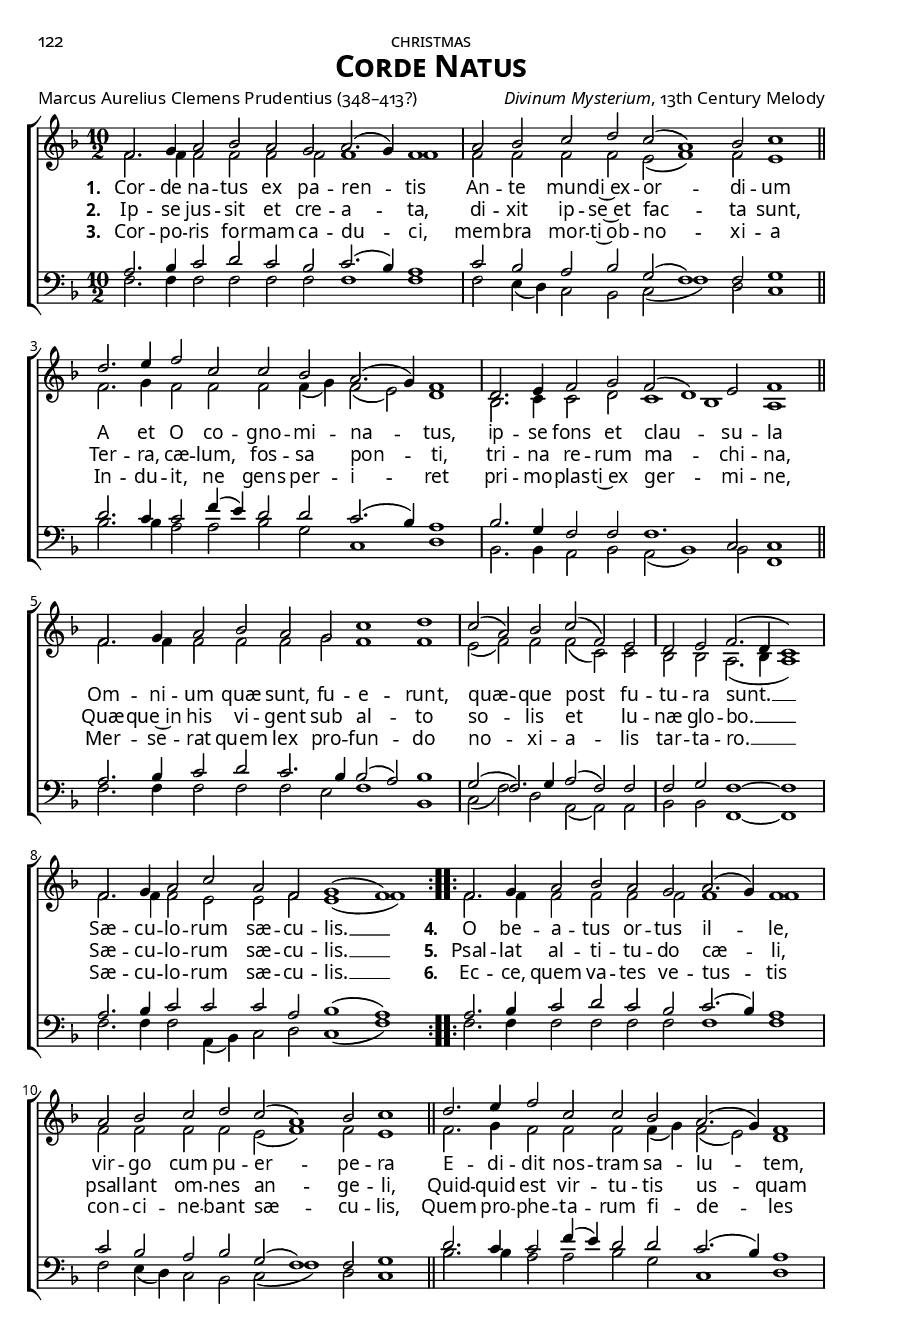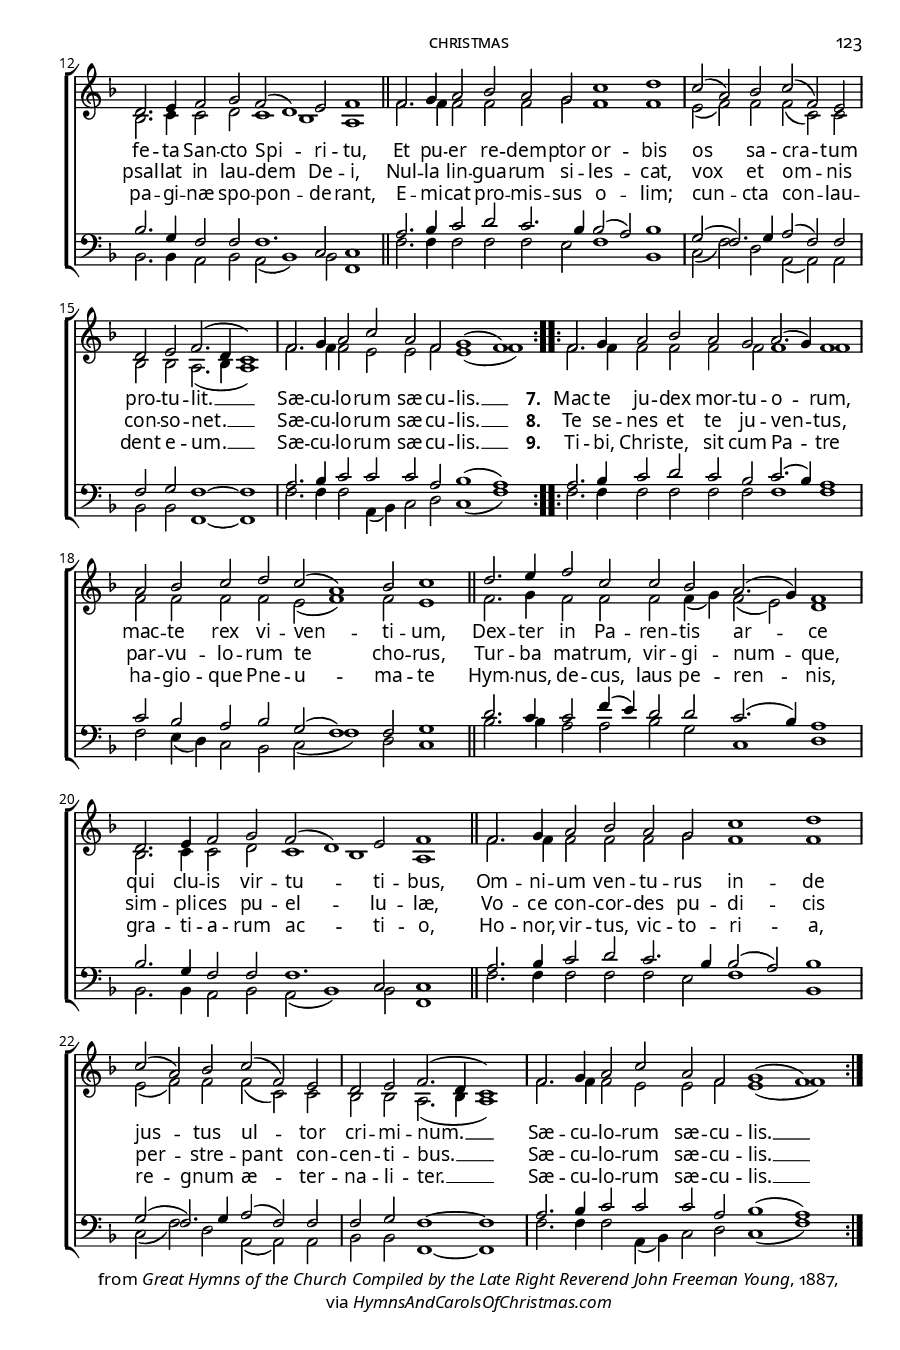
\version "2.14.2"
\include "util.ly"
\header {
  title = \markup{\override #'(font-name . "Garamond Premier Pro Semibold"){ \abs-fontsize #15 \smallCapsOldStyle"Corde Natus"}}
  poet = \markup\oldStyleNum"Marcus Aurelius Clemens Prudentius (348–413?)"
  composer = \markup\concat{\italic"Divinum Mysterium" \oldStyleNum", 13th Century Melody"}
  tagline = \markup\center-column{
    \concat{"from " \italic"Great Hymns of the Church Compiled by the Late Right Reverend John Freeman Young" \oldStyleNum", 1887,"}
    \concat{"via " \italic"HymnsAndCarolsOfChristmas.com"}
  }
}
\paper {
  %print-all-headers = ##f
  paper-height = 9\in
  paper-width = 6\in
  indent = 0\in
  %system-system-spacing = #'((basic-distance . 10) (padding . 0))
  system-system-spacing =
    #'((basic-distance . 0)
       (minimum-distance . 0)
       (padding . -5)
       (stretchability . 100))
  ragged-last-bottom = ##f
  ragged-bottom = ##f
  two-sided = ##t
  inner-margin = 0.5\in
  outer-margin = 0.25\in
  top-margin = 0.25\in
  bottom-margin = 0.25\in
  first-page-number = #122
  print-first-page-number = ##t
  headerLine = \markup{\override #'(font-name . "Garamond Premier Pro") \smallCapsOldStyle"christmas"}
  oddHeaderMarkup = \markup\fill-line{
     \override #'(font-name . "Garamond Premier Pro")\abs-fontsize #8.5
     \combine 
        \fill-line{"" \on-the-fly #print-page-number-check-first
        \oldStylePageNum""
        }
        \fill-line{\headerLine}
  }
  evenHeaderMarkup = \markup {
     \override #'(font-name . "Garamond Premier Pro")\abs-fontsize #8.5
     \combine
        \on-the-fly #print-page-number-check-first
        \oldStylePageNum""
        \fill-line{\headerLine}
  }
}
#(set-global-staff-size 15) \paper{ #(define fonts (make-pango-font-tree "GoudyOlSt BT" "Garamond Premier Pro" "Garamond Premier Pro" (/ 15 20))) }
%6.14 #(set-global-staff-size 14) \paper{ #(define fonts (make-pango-font-tree "Garamond Premier Pro" "Garamond Premier Pro" "Garamond Premier Pro" (/ 14 20))) }
%6x9 #(set-global-staff-size 14.5) \paper{ #(define fonts (make-pango-font-tree "Garamond Premier Pro" "Garamond Premier Pro" "Garamond Premier Pro" (/ 14.5 20))) }
global = {
  \key f \major
  \time 10/2
  \autoBeamOff
  \override DynamicLineSpanner #'staff-padding = #0.0
  \override DynamicLineSpanner #'Y-extent = #'(-1 . 1)
}

sopMusic = \relative c' {
  \repeat volta 3 {
    f2. g4 a2 bes a g a2.( g4) f1 |
    a2 bes c d c( a1) bes2 c1 \bar "||"
    
    d2. e4 f2 c c bes a2.( g4) f1 |
    d2. e4 f2 g f( d1) e2 f1 \bar "||"
    
    f2. g4 a2 bes a g c1 d |
    \partial 2*6 c2( a) bes c( f,) e |
    
    \partial 2*6 d2 e f2.( d4 c1) |
    f2. g4 a2 c a f g1( f)
  }
}
sopWords = \lyricmode {
  
}

altoMusic = \relative c' {
  f2. f4 f2 f f f f1 f |
  f2 f f f e( f1) f2 e1 \bar "||"
  
  f2. g4 f2 f f f4( g) f2( e) d1 |
  bes2. c4 c2 d c1 bes a \bar "||"
  
  f'2. f4 f2 f f g f1 f |
  e2( f) f f( c) c |
  
  bes2 bes a2.( bes4 a1) |
  f'2. f4 f2 e e f e1( f)
}
altoWords = \lyricmode {
  \dropLyricsIX
  \set associatedVoice = "sopranos"
  \set stanza = #"1. "
  Cor -- de na -- tus ex pa -- ren -- tis
  An -- te mun -- di~ex -- or -- di -- um
  A et O co -- gno -- mi -- na -- tus,
  ip -- se fons et clau -- su -- la
  Om -- ni -- um quæ sunt, fu -- e -- runt,
  quæ -- que post fu -- tu -- ra sunt. __
  Sæ -- cu -- lo -- rum sæ -- cu -- lis. __
  
  \set stanza = #"4. "
  O be -- a -- tus or -- tus il -- le,
  vir -- go cum pu -- er -- pe -- ra
  E -- di -- dit nos -- tram sa -- lu -- tem,
  fe -- ta San -- cto Spi -- ri -- tu,
  Et pu -- er re -- dem -- ptor or -- bis
  os sa -- cra -- tum pro -- tu -- lit. __
  Sæ -- cu -- lo -- rum sæ -- cu -- lis. __
  
  
  \set stanza = #"7. "
  Mac -- te ju -- dex mor -- tu -- o -- rum,
  mac -- te rex vi -- ven -- ti -- um,
  Dex -- ter in Pa -- ren -- tis ar -- ce
  qui clu -- is vir -- tu -- ti -- bus,
  Om -- ni -- um ven -- tu -- rus in -- de
  jus -- tus ul -- tor cri -- mi -- num. __
  Sæ -- cu -- lo -- rum sæ -- cu -- lis. __
}
altoWordsII = \lyricmode {
  \dropLyricsIX
%\markup\italic
  \set associatedVoice = "sopranos"
  \set stanza = #"2. "
  Ip -- se jus -- sit et cre -- a -- ta,
  di -- xit ip -- se~et fac -- ta sunt,
  Ter -- ra, cæ -- lum, fos -- sa pon -- ti,
  tri -- na re -- rum ma -- chi -- na,
  Quæ -- que~in his vi -- gent sub al -- to
  so -- lis et lu -- næ glo -- bo. __
  Sæ -- cu -- lo -- rum sæ -- cu -- lis. __
  
  \set stanza = #"5. "
  Psal -- lat al -- ti -- tu -- do cæ -- li,
  psal -- lant om -- nes an -- ge -- li,
  Quid -- quid est vir -- tu -- tis us -- quam
  psal -- lat in lau -- dem De -- i,
  Nul -- la lin -- gua -- rum si -- les -- cat,
  vox et om -- nis con -- so -- net. __
  Sæ -- cu -- lo -- rum sæ -- cu -- lis. __
  
  \set stanza = #"8. "
  Te se -- nes et te ju -- ven -- tus,
  par -- vu -- lo -- rum te cho -- rus,
  Tur -- ba ma -- trum, vir -- gi -- num -- que,
  sim -- pli -- ces pu -- el -- lu -- læ,
  Vo -- ce con -- cor -- des pu -- di -- cis
  per -- stre -- pant con -- cen -- ti -- bus. __
  Sæ -- cu -- lo -- rum sæ -- cu -- lis. __
}
altoWordsIII = \lyricmode {
  \dropLyricsIX
  \set associatedVoice = "sopranos"
  \set stanza = #"3. "
  Cor -- po -- ris for -- mam ca -- du -- ci,
  mem -- bra mor -- ti~ob -- no -- xi -- a
  In -- du -- it, ne gens per -- i -- ret
  pri -- mo -- plas -- ti~ex ger -- mi -- ne,
  Mer -- se -- rat quem lex pro -- fun -- do
  no -- xi -- a -- lis tar -- ta -- ro. __
  Sæ -- cu -- lo -- rum sæ -- cu -- lis. __
  
  
  \set stanza = #"6. "
  Ec -- ce, quem va -- tes ve -- tus -- tis
  con -- ci -- ne -- bant sæ -- cu -- lis,
  Quem pro -- phe -- ta -- rum fi -- de -- les
  pa -- gi -- næ spo -- pon -- de -- rant,
  E -- mi -- cat pro -- mis -- sus o -- lim;
  cun -- cta con -- lau -- dent e -- um. __
  Sæ -- cu -- lo -- rum sæ -- cu -- lis. __
  
  \set stanza = #"9. "
  Ti -- bi, Chris -- te, sit cum Pa -- tre
  ha -- gio -- que Pne -- u -- ma -- te
  Hym -- nus, de -- cus, laus pe -- ren -- nis,
  gra -- ti -- a -- rum ac -- ti -- o,
  Ho -- nor, vir -- tus, vic -- to -- ri -- a,
  re -- gnum æ -- ter -- na -- li -- ter. __
  Sæ -- cu -- lo -- rum sæ -- cu -- lis. __
}
altoWordsIV = \lyricmode {
  \set associatedVoice = "sopranos"
}
altoWordsV = \lyricmode {
  \set associatedVoice = "sopranos"
}
altoWordsVI = \lyricmode {
  \set associatedVoice = "sopranos"
}
altoWordsVII = \lyricmode {
  \set associatedVoice = "sopranos"
}
altoWordsVIII = \lyricmode {
  \set associatedVoice = "sopranos"
}
altoWordsIX = \lyricmode {
  \set associatedVoice = "sopranos"
}
tenorMusic = \relative c' {
  a2. bes4 c2 d c bes c2.( bes4) a1 |
  c2 bes a bes g( f1) f2 g1 \bar "||"
  
  d'2. c4 c2 f4( e) d2 d c2.( bes4) a1 |
  bes2. g4 f2 f f1. c2 c1 \bar "||"
  
  a'2. bes4 c2 d c2. bes4 bes2( a) bes1 |
  g2( f2.) g4 a2( f) f |
  
  f2 g f1~f |
  a2. bes4 c2 c c a bes1( a)
}
tenorWords = \lyricmode {

}

bassMusic = \relative c {
  f2. f4 f2 f f f f1 f |
  f2 e4( d) c2 bes c( f1) d2 c1 \bar "||"
  
  bes'2. bes4 a2 a bes g c,1 d |
  bes2. bes4 a2 bes a( bes1) bes2 f1 \bar "||"
  
  f'2. f4 f2 f f e f1 bes, |
  c2( f) d a( a) a |
  
  bes2 bes f1~ f |
  f'2. f4 f2 a,4( bes) c2 d c1( f)
}
bassWords = \lyricmode {

}

pianoRH = \relative c' {
  
}
pianoLH = \relative c' {
  
}

\score {
  <<
   \new ChoirStaff <<
    \new Staff = women <<
      \new Voice = "sopranos" { \voiceOne << \global \repeat unfold3\sopMusic >> }
      \new Voice = "altos" { \voiceTwo << \global \repeat unfold3\altoMusic >> }
    >>
    \new Lyrics \with { alignAboveContext = #"women" \override VerticalAxisGroup #'nonstaff-relatedstaff-spacing = #'((basic-distance . 1))} \lyricsto "sopranos" \sopWords
    \new Lyrics = "altosIX"  \with { alignBelowContext = #"women" } \lyricsto "altos" \altoWordsIX
    \new Lyrics = "altosVIII"  \with { alignBelowContext = #"women" } \lyricsto "altos" \altoWordsVIII
    \new Lyrics = "altosVII"  \with { alignBelowContext = #"women" } \lyricsto "altos" \altoWordsVII
    \new Lyrics = "altosVI"  \with { alignBelowContext = #"women" } \lyricsto "altos" \altoWordsVI
    \new Lyrics = "altosV"  \with { alignBelowContext = #"women" } \lyricsto "altos" \altoWordsV
    \new Lyrics = "altosIV"  \with { alignBelowContext = #"women" } \lyricsto "altos" \altoWordsIV
    \new Lyrics = "altosIII"  \with { alignBelowContext = #"women" } \lyricsto "altos" \altoWordsIII
    \new Lyrics = "altosII"  \with { alignBelowContext = #"women" } \lyricsto "altos" \altoWordsII
    \new Lyrics = "altos"  \with { alignBelowContext = #"women" \override VerticalAxisGroup #'nonstaff-relatedstaff-spacing = #'((padding . -0.5))} \lyricsto "altos" \altoWords
   \new Staff = men <<
      \clef bass
      \new Voice = "tenors" { \voiceOne << \global \repeat unfold3\tenorMusic >> }
      \new Voice = "basses" { \voiceTwo << \global \repeat unfold3\bassMusic >> }
    >>
    \new Lyrics \with { alignAboveContext = #"men" \override VerticalAxisGroup #'nonstaff-relatedstaff-spacing = #'((basic-distance . 1)) } \lyricsto "tenors" \tenorWords
    \new Lyrics \with { alignBelowContext = #"men" \override VerticalAxisGroup #'nonstaff-relatedstaff-spacing = #'((basic-distance . 1)) } \lyricsto "basses" \bassWords
  >>
%    \new PianoStaff << \new Staff { \new Voice { \pianoRH } } \new Staff { \clef "bass" \pianoLH } >>
  >>
  \layout {
%6.14 \context {\Lyrics \override LyricText #'font-size = #0.5 }
    \context {
      \Score
      %\override SpacingSpanner #'base-shortest-duration = #(ly:make-moment 1 8)
      %\override SpacingSpanner #'common-shortest-duration = #(ly:make-moment 1 4)
    }
    \context {
      % Remove all empty staves
      % \Staff \RemoveEmptyStaves \override VerticalAxisGroup #'remove-first = ##t
    }
    \context {
      \Lyrics
      \override LyricText #'X-offset = #center-on-word
    }
  }
  \midi {
    \tempo 4 = 180
    \set Staff.midiInstrument = "flute"
  
    \context {
      \Voice
      \remove "Dynamic_performer"
    }
  }
}
